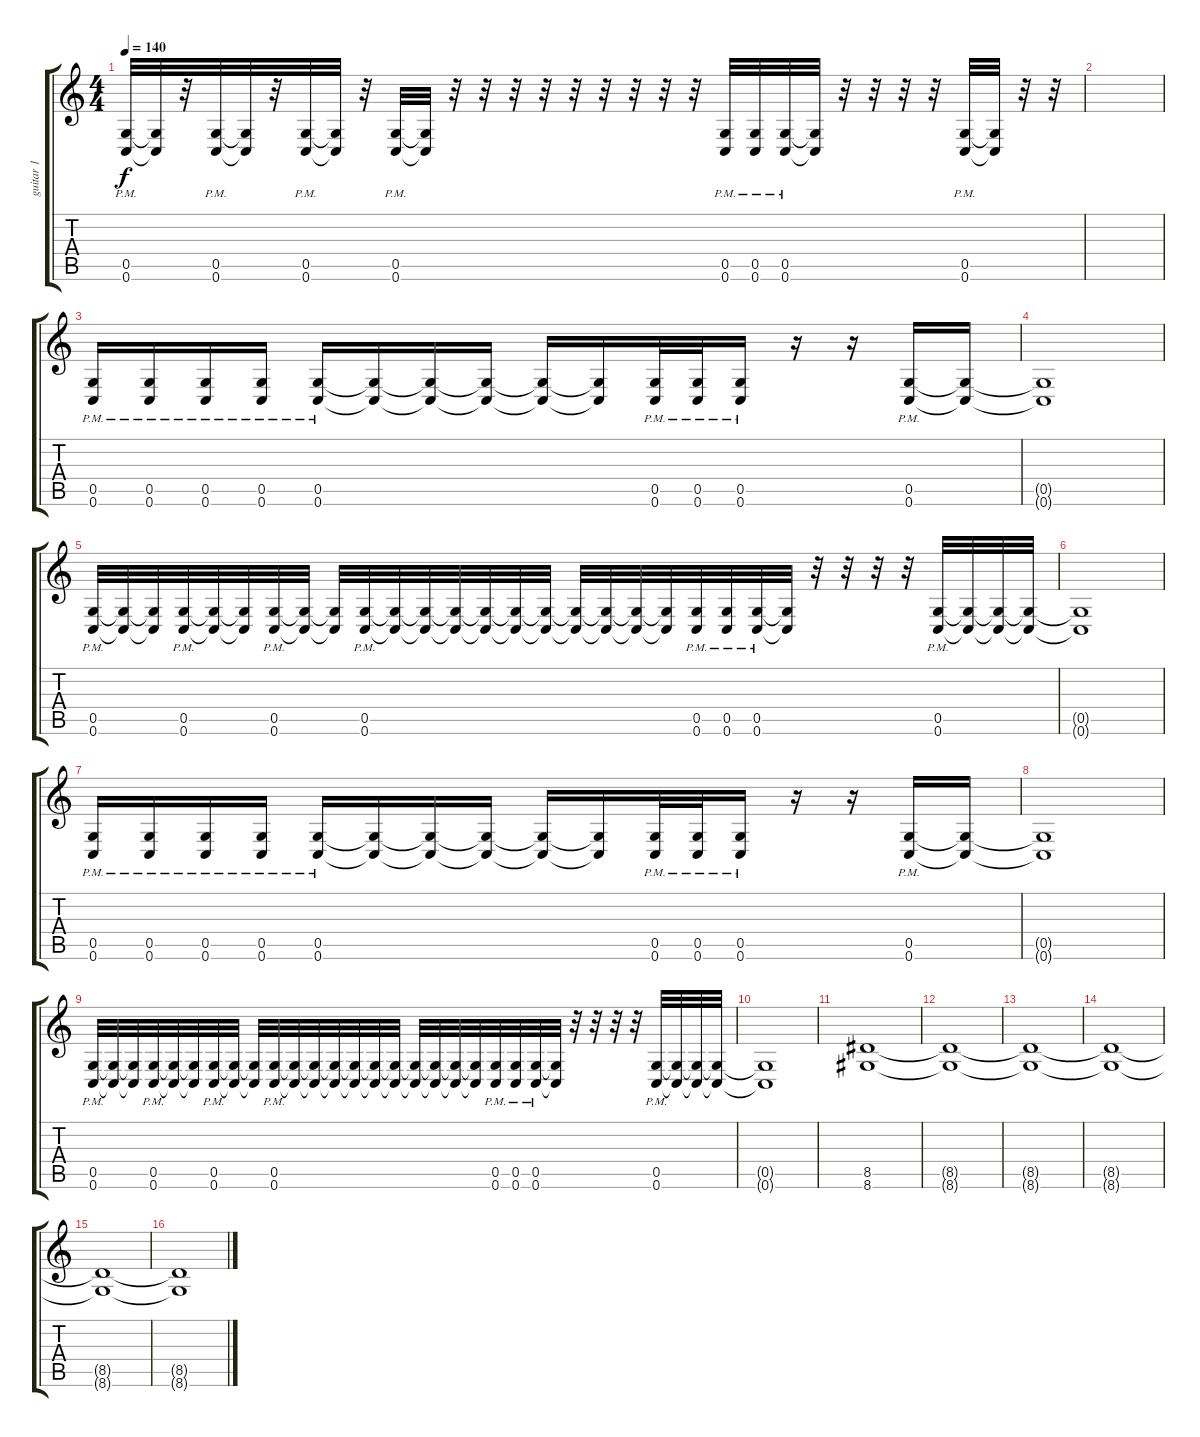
\track ("guitar 1" "guitar 1") {instrument distortionguitar}
\staff {score tabs}
\tuning (D4 A3 F3 C3 G2 C2) {hide}
\ts (4 4)
\tempo 140
\clef g2
\ks c
(0.5{pm} 0.6{pm}).32{dy f} (0.5{t} 0.6{t}).32 r.32 (0.5{pm} 0.6{pm}).32 (0.5{t} 0.6{t}).32 r.32 (0.5{pm} 0.6{pm}).32 (0.5{t} 0.6{t}).32 r.32 (0.5{pm} 0.6{pm}).32 (0.5{t} 0.6{t}).32 r.32 r.32 r.32 r.32 r.32 r.32 r.32 r.32 r.32 (0.5{pm} 0.6{pm}).32 (0.5{pm} 0.6{pm}).32 (0.5{pm} 0.6{pm}).32 (0.5{t} 0.6{t}).32 r.32 r.32 r.32 r.32 (0.5{pm} 0.6{pm}).32 (0.5{t} 0.6{t}).32 r.32 r.32 |
|
(0.5{pm} 0.6{pm}).16 (0.5{pm} 0.6{pm}).16 (0.5{pm} 0.6{pm}).16 (0.5{pm} 0.6{pm}).16 (0.5{pm} 0.6{pm}).16 (0.5{t} 0.6{t}).16 (0.5{t} 0.6{t}).16 (0.5{t} 0.6{t}).16 (0.5{t} 0.6{t}).16 (0.5{t} 0.6{t}).16 (0.5{pm} 0.6{pm}).32 (0.5{pm} 0.6{pm}).32 (0.5{pm} 0.6{pm}).16 r.16 r.16 (0.5{pm} 0.6{pm}).16 (0.5{t} 0.6{t}).16 |
(0.5{t} 0.6{t}).1 |
(0.5{pm} 0.6{pm}).32 (0.5{t} 0.6{t}).32 (0.5{t} 0.6{t}).32 (0.5{pm} 0.6{pm}).32 (0.5{t} 0.6{t}).32 (0.5{t} 0.6{t}).32 (0.5{pm} 0.6{pm}).32 (0.5{t} 0.6{t}).32 (0.5{t} 0.6{t}).32 (0.5{pm} 0.6{pm}).32 (0.5{t} 0.6{t}).32 (0.5{t} 0.6{t}).32 (0.5{t} 0.6{t}).32 (0.5{t} 0.6{t}).32 (0.5{t} 0.6{t}).32 (0.5{t} 0.6{t}).32 (0.5{t} 0.6{t}).32 (0.5{t} 0.6{t}).32 (0.5{t} 0.6{t}).32 (0.5{t} 0.6{t}).32 (0.5{pm} 0.6{pm}).32 (0.5{pm} 0.6{pm}).32 (0.5{pm} 0.6{pm}).32 (0.5{t} 0.6{t}).32 r.32 r.32 r.32 r.32 (0.5{pm} 0.6{pm}).32 (0.5{t} 0.6{t}).32 (0.5{t} 0.6{t}).32 (0.5{t} 0.6{t}).32 |
(0.5{t} 0.6{t}).1 |
(0.5{pm} 0.6{pm}).16 (0.5{pm} 0.6{pm}).16 (0.5{pm} 0.6{pm}).16 (0.5{pm} 0.6{pm}).16 (0.5{pm} 0.6{pm}).16 (0.5{t} 0.6{t}).16 (0.5{t} 0.6{t}).16 (0.5{t} 0.6{t}).16 (0.5{t} 0.6{t}).16 (0.5{t} 0.6{t}).16 (0.5{pm} 0.6{pm}).32 (0.5{pm} 0.6{pm}).32 (0.5{pm} 0.6{pm}).16 r.16 r.16 (0.5{pm} 0.6{pm}).16 (0.5{t} 0.6{t}).16 |
(0.5{t} 0.6{t}).1 |
(0.5{pm} 0.6{pm}).32 (0.5{t} 0.6{t}).32 (0.5{t} 0.6{t}).32 (0.5{pm} 0.6{pm}).32 (0.5{t} 0.6{t}).32 (0.5{t} 0.6{t}).32 (0.5{pm} 0.6{pm}).32 (0.5{t} 0.6{t}).32 (0.5{t} 0.6{t}).32 (0.5{pm} 0.6{pm}).32 (0.5{t} 0.6{t}).32 (0.5{t} 0.6{t}).32 (0.5{t} 0.6{t}).32 (0.5{t} 0.6{t}).32 (0.5{t} 0.6{t}).32 (0.5{t} 0.6{t}).32 (0.5{t} 0.6{t}).32 (0.5{t} 0.6{t}).32 (0.5{t} 0.6{t}).32 (0.5{t} 0.6{t}).32 (0.5{pm} 0.6{pm}).32 (0.5{pm} 0.6{pm}).32 (0.5{pm} 0.6{pm}).32 (0.5{t} 0.6{t}).32 r.32 r.32 r.32 r.32 (0.5{pm} 0.6{pm}).32 (0.5{t} 0.6{t}).32 (0.5{t} 0.6{t}).32 (0.5{t} 0.6{t}).32 |
(0.5{t} 0.6{t}).1 |
(8.5 8.6).1{volume 0} |
(8.5{t} 8.6{t}).1 |
(8.5{t} 8.6{t}).1 |
(8.5{t} 8.6{t}).1 |
(8.5{t} 8.6{t}).1 |
(8.5{t} 8.6{t}).1
